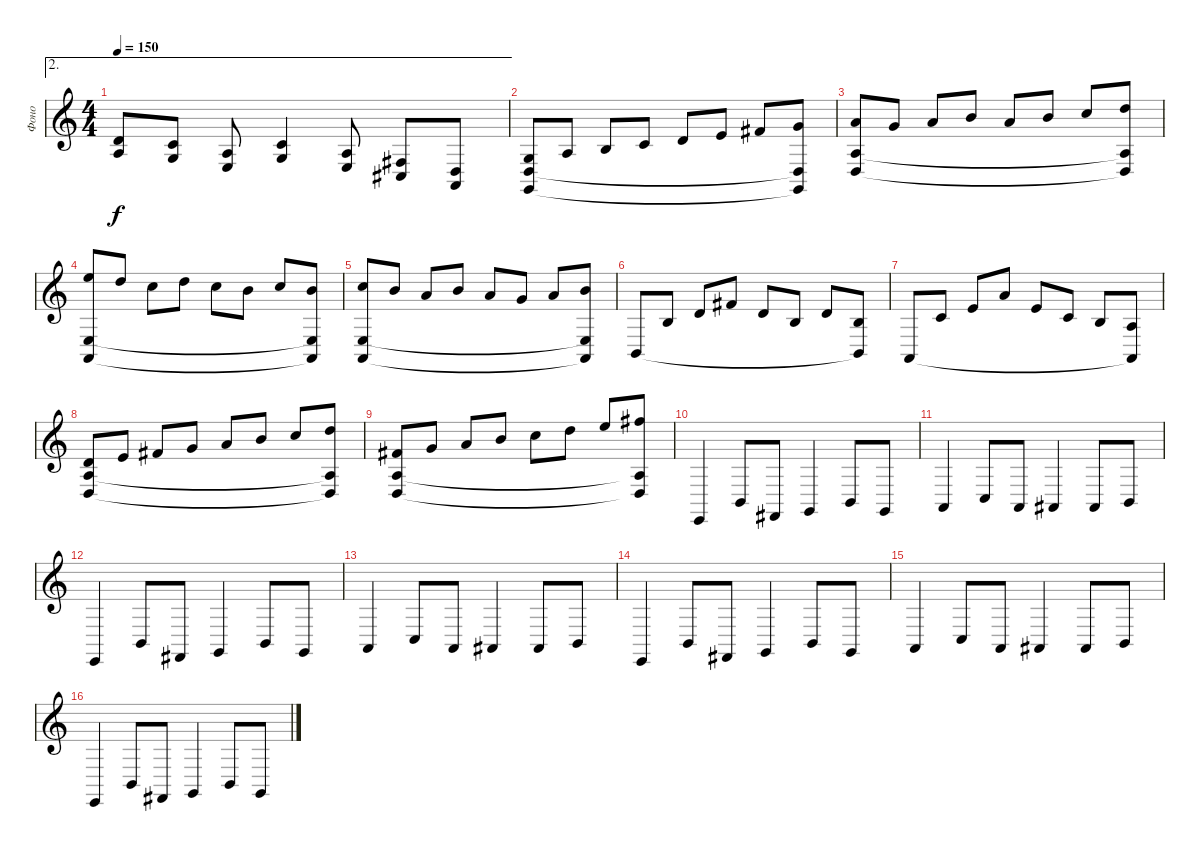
\track ("Фоно" "Фоно") {instrument brightacousticpiano}
\staff {score}
\tuning (E4 B3 G3 D3 A2 E2) {hide}
\ae 2
\ts (4 4)
\tempo 150
\clef g2
\ks c
(7.3 7.4).8{dy f} (5.3 5.4).8 (7.4 7.5).8 (5.3 5.4).4 (7.4 7.5).8 (4.4 4.5).8 (5.5 5.6).8 |
(0.3 5.5 3.6).8 2.3.8 0.2.8 1.2.8 3.2.8 0.1.8 2.1.8 (3.1 5.5{t} 3.6{t}).8 |
(10.2 7.4 5.5).8 8.2.8 10.2.8 7.1.8 10.2.8 7.1.8 8.1.8 (10.1 7.4{t} 5.5{t}).8 |
(12.1 7.5 5.6).8 10.1.8 13.2.8 10.1.8 13.2.8 12.2.8 13.2.8 (12.2 7.5{t} 5.6{t}).8 |
(13.2 7.5 5.6).8 12.2.8 10.2.8 12.2.8 10.2.8 12.3.8 10.2.8 (12.2 7.5{t} 5.6{t}).8 |
2.5.8 4.3.8 3.2.8 2.1.8 3.2.8 4.3.8 3.2.8 (4.3 2.5{t}).8 |
5.6.8 5.3.8 5.2.8 5.1.8 5.2.8 5.3.8 4.3.8 (2.3 5.6{t}).8 |
(7.3 7.4 5.5).8 5.2.8 7.2.8 8.2.8 5.1.8 7.1.8 8.1.8 (10.1 7.4{t} 5.5{t}).8 |
(11.3 7.4 5.5).8 12.3.8 10.2.8 12.2.8 13.2.8 10.1.8 12.1.8 (14.1 7.4{t} 5.5{t}).8 |
0.6.4 2.5.8 2.6.8 3.6.4 2.5.8 3.6.8 |
5.6.4 3.5.8 0.5.8 1.5.4 1.5.8 2.5.8 |
0.6.4 2.5.8 2.6.8 3.6.4 2.5.8 3.6.8 |
5.6.4 3.5.8 0.5.8 1.5.4 1.5.8 2.5.8 |
0.6.4 2.5.8 2.6.8 3.6.4 2.5.8 3.6.8 |
5.6.4 3.5.8 0.5.8 1.5.4 1.5.8 2.5.8 |
0.6.4 2.5.8 2.6.8 3.6.4 2.5.8 3.6.8
